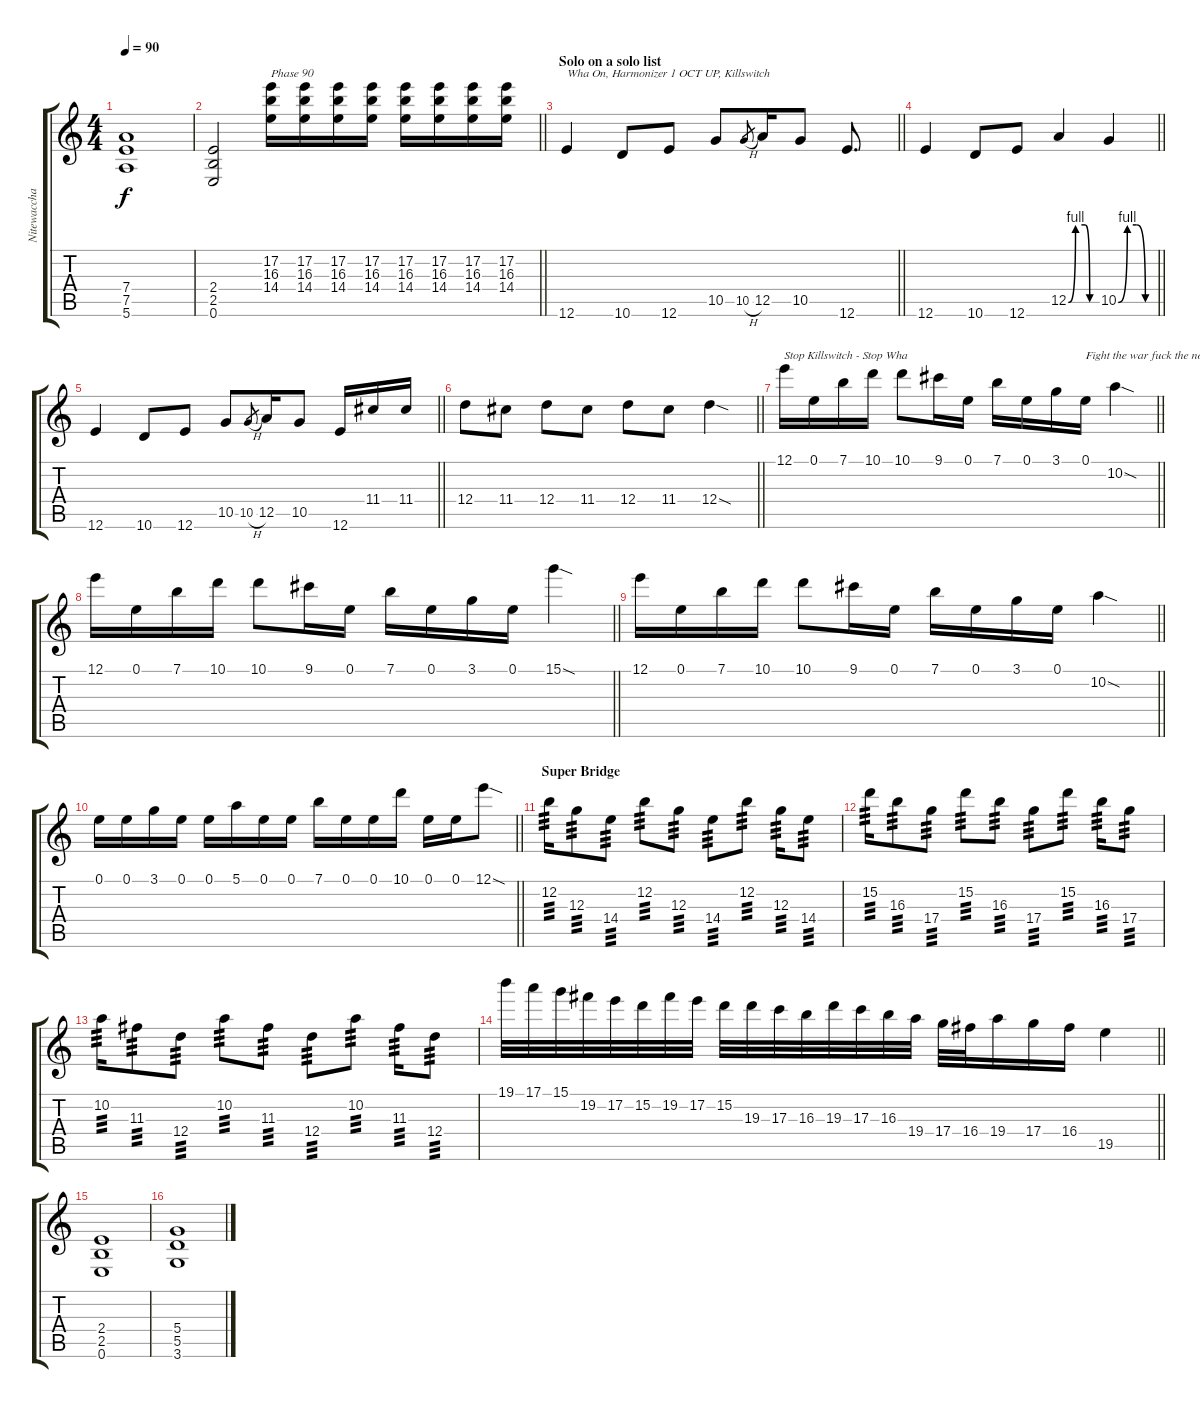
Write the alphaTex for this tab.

\track ("Nitewaccha" "Nitewaccha") {instrument overdrivenguitar}
\staff {score tabs}
\tuning (E4 B3 G3 D3 A2 E2) {hide}
\ts (4 4)
\tempo 90
\clef g2
\ks c
(7.4 7.5 5.6).1{dy f} |
\barLineRight lightlight
(2.4 2.5 0.6).2 (17.2 16.3 14.4).16{txt "Phase 90"} (17.2 16.3 14.4).16 (17.2 16.3 14.4).16 (17.2 16.3 14.4).16 (17.2 16.3 14.4).16 (17.2 16.3 14.4).16 (17.2 16.3 14.4).16 (17.2 16.3 14.4).16 |
\section ("" "Solo on a solo list")
\barLineRight lightlight
12.6.4{txt "Wha On, Harmonizer 1 OCT UP, Killswitch" volume 16 instrument overdrivenguitar} 10.6.8 12.6.8 10.5.8 10.5{h}.8{gr} 12.5.16 10.5.8 12.6.8{d} |
\barLineRight lightlight
12.6.4 10.6.8 12.6.8 12.5{be (custom 0 0 15 4 35 4 45 0 60 0)}.4 10.5{be (custom 0 0 15 4 30 4 45 0 60 0)}.4 |
\barLineRight lightlight
12.6.4 10.6.8 12.6.8 10.5.8 10.5{h}.8{gr} 12.5.16 10.5.8 12.6.16 11.4.16 11.4.16 |
\barLineRight lightlight
12.4.8 11.4.8 12.4.8 11.4.8 12.4.8 11.4.8 12.4{sod}.4 |
\barLineRight lightlight
12.1.16{txt "Stop Killswitch - Stop Wha " instrument overdrivenguitar} 0.1.16 7.1.16 10.1.16 10.1.8 9.1.16 0.1.16 7.1.16 0.1.16 3.1.16 0.1.16{txt "Fight the war fuck the norm"} 10.2{sod}.4 |
\barLineRight lightlight
12.1.16 0.1.16 7.1.16 10.1.16 10.1.8 9.1.16 0.1.16 7.1.16 0.1.16 3.1.16 0.1.16 15.1{sod}.4 |
\barLineRight lightlight
12.1.16 0.1.16 7.1.16 10.1.16 10.1.8 9.1.16 0.1.16 7.1.16 0.1.16 3.1.16 0.1.16 10.2{sod}.4 |
\barLineRight lightlight
0.1.16 0.1.16 3.1.16 0.1.16 0.1.16 5.1.16 0.1.16 0.1.16 7.1.16 0.1.16 0.1.16 10.1.16 0.1.16 0.1.16 12.1{sod}.8 |
\section ("" "Super Bridge")
12.2.16{tp 3} 12.3.8{tp 3} 14.4.8{tp 3} 12.2.8{tp 3} 12.3.8{tp 3} 14.4.8{tp 3} 12.2.8{tp 3} 12.3.16{tp 3} 14.4.8{tp 3} |
15.2.16{tp 3} 16.3.8{tp 3} 17.4.8{tp 3} 15.2.8{tp 3} 16.3.8{tp 3} 17.4.8{tp 3} 15.2.8{tp 3} 16.3.16{tp 3} 17.4.8{tp 3} |
10.2.16{tp 3} 11.3.8{tp 3} 12.4.8{tp 3} 10.2.8{tp 3} 11.3.8{tp 3} 12.4.8{tp 3} 10.2.8{tp 3} 11.3.16{tp 3} 12.4.8{tp 3} |
\barLineRight lightlight
19.1.32 17.1.32 15.1.32 19.2.32 17.2.32 15.2.32 19.2.32 17.2.32 15.2.32 19.3.32 17.3.32 16.3.32 19.3.32 17.3.32 16.3.32 19.4.32 17.4.32 16.4.32 19.4.16 17.4.16 16.4.16 19.5.4 |
(2.4 2.5 0.6).1 |
(5.4 5.5 3.6).1
